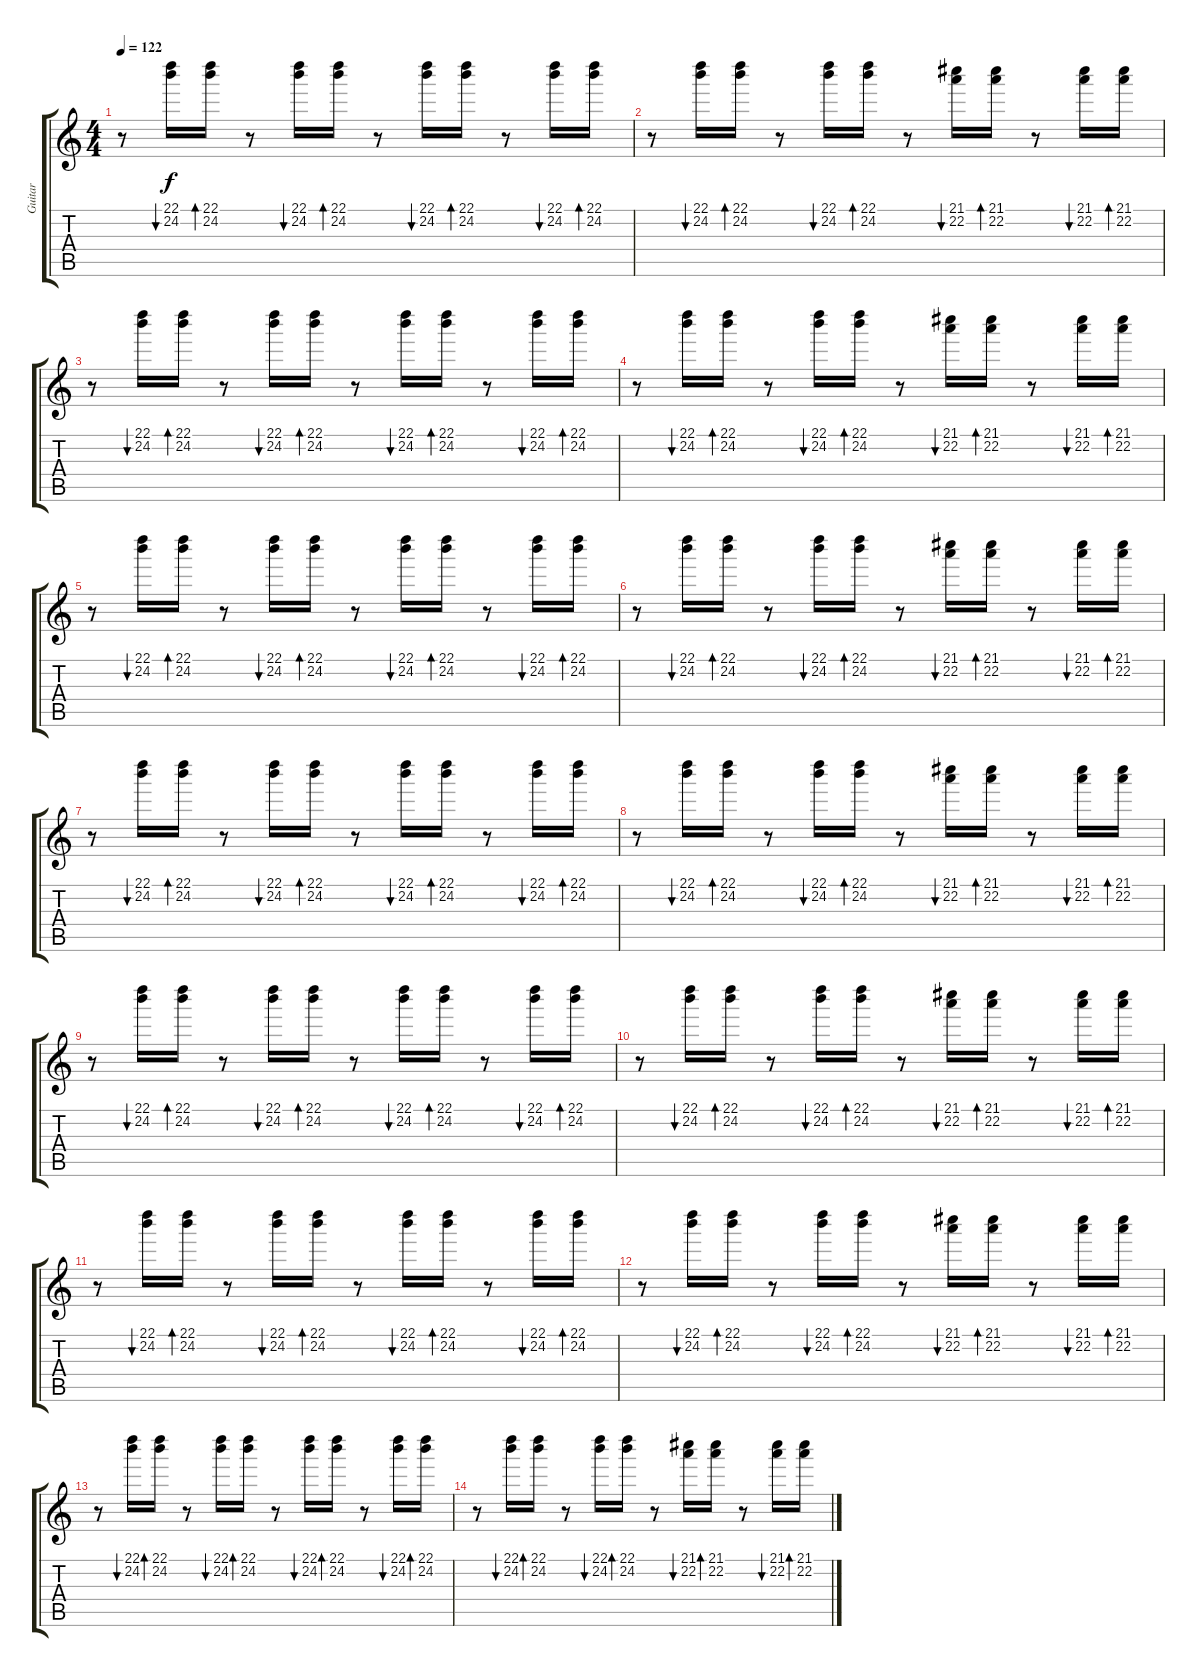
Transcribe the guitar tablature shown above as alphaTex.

\track ("Guitar" "Guitar") {instrument electricguitarclean}
\staff {score tabs}
\tuning (E4 B3 G3 D3 A2 E2) {hide}
\ts (4 4)
\tempo 122
\clef g2
\ks c
r.8{dy mp volume 4} (22.1 24.2).16{bu 120 dy f} (22.1 24.2).16{bd 120} r.8 (22.1 24.2).16{bu 120} (22.1 24.2).16{bd 120} r.8 (22.1 24.2).16{bu 120} (22.1 24.2).16{bd 120} r.8 (22.1 24.2).16{bu 120} (22.1 24.2).16{bd 120} |
r.8 (22.1 24.2).16{bu 120} (22.1 24.2).16{bd 120} r.8 (22.1 24.2).16{bu 120} (22.1 24.2).16{bd 120} r.8 (21.1 22.2).16{bu 120} (21.1 22.2).16{bd 120} r.8 (21.1 22.2).16{bu 120} (21.1 22.2).16{bd 120} |
r.8 (22.1 24.2).16{bu 120} (22.1 24.2).16{bd 120} r.8 (22.1 24.2).16{bu 120} (22.1 24.2).16{bd 120} r.8 (22.1 24.2).16{bu 120} (22.1 24.2).16{bd 120} r.8 (22.1 24.2).16{bu 120} (22.1 24.2).16{bd 120} |
r.8 (22.1 24.2).16{bu 120} (22.1 24.2).16{bd 120} r.8 (22.1 24.2).16{bu 120} (22.1 24.2).16{bd 120} r.8 (21.1 22.2).16{bu 120} (21.1 22.2).16{bd 120} r.8 (21.1 22.2).16{bu 120} (21.1 22.2).16{bd 120} |
r.8 (22.1 24.2).16{bu 120} (22.1 24.2).16{bd 120} r.8 (22.1 24.2).16{bu 120} (22.1 24.2).16{bd 120} r.8 (22.1 24.2).16{bu 120} (22.1 24.2).16{bd 120} r.8 (22.1 24.2).16{bu 120} (22.1 24.2).16{bd 120} |
r.8 (22.1 24.2).16{bu 120} (22.1 24.2).16{bd 120} r.8 (22.1 24.2).16{bu 120} (22.1 24.2).16{bd 120} r.8 (21.1 22.2).16{bu 120} (21.1 22.2).16{bd 120} r.8 (21.1 22.2).16{bu 120} (21.1 22.2).16{bd 120} |
r.8 (22.1 24.2).16{bu 120} (22.1 24.2).16{bd 120} r.8 (22.1 24.2).16{bu 120} (22.1 24.2).16{bd 120} r.8 (22.1 24.2).16{bu 120} (22.1 24.2).16{bd 120} r.8 (22.1 24.2).16{bu 120} (22.1 24.2).16{bd 120} |
r.8 (22.1 24.2).16{bu 120} (22.1 24.2).16{bd 120} r.8 (22.1 24.2).16{bu 120} (22.1 24.2).16{bd 120} r.8 (21.1 22.2).16{bu 120} (21.1 22.2).16{bd 120} r.8 (21.1 22.2).16{bu 120} (21.1 22.2).16{bd 120} |
r.8 (22.1 24.2).16{bu 120} (22.1 24.2).16{bd 120} r.8 (22.1 24.2).16{bu 120} (22.1 24.2).16{bd 120} r.8 (22.1 24.2).16{bu 120} (22.1 24.2).16{bd 120} r.8 (22.1 24.2).16{bu 120} (22.1 24.2).16{bd 120} |
r.8 (22.1 24.2).16{bu 120} (22.1 24.2).16{bd 120} r.8 (22.1 24.2).16{bu 120} (22.1 24.2).16{bd 120} r.8 (21.1 22.2).16{bu 120} (21.1 22.2).16{bd 120} r.8 (21.1 22.2).16{bu 120} (21.1 22.2).16{bd 120} |
r.8 (22.1 24.2).16{bu 120} (22.1 24.2).16{bd 120} r.8 (22.1 24.2).16{bu 120} (22.1 24.2).16{bd 120} r.8 (22.1 24.2).16{bu 120} (22.1 24.2).16{bd 120} r.8 (22.1 24.2).16{bu 120} (22.1 24.2).16{bd 120} |
r.8 (22.1 24.2).16{bu 120} (22.1 24.2).16{bd 120} r.8 (22.1 24.2).16{bu 120} (22.1 24.2).16{bd 120} r.8 (21.1 22.2).16{bu 120} (21.1 22.2).16{bd 120} r.8 (21.1 22.2).16{bu 120} (21.1 22.2).16{bd 120} |
r.8 (22.1 24.2).16{bu 120} (22.1 24.2).16{bd 120} r.8 (22.1 24.2).16{bu 120} (22.1 24.2).16{bd 120} r.8 (22.1 24.2).16{bu 120} (22.1 24.2).16{bd 120} r.8 (22.1 24.2).16{bu 120} (22.1 24.2).16{bd 120} |
r.8 (22.1 24.2).16{bu 120} (22.1 24.2).16{bd 120} r.8 (22.1 24.2).16{bu 120} (22.1 24.2).16{bd 120} r.8 (21.1 22.2).16{bu 120} (21.1 22.2).16{bd 120} r.8 (21.1 22.2).16{bu 120} (21.1 22.2).16{bd 120}
